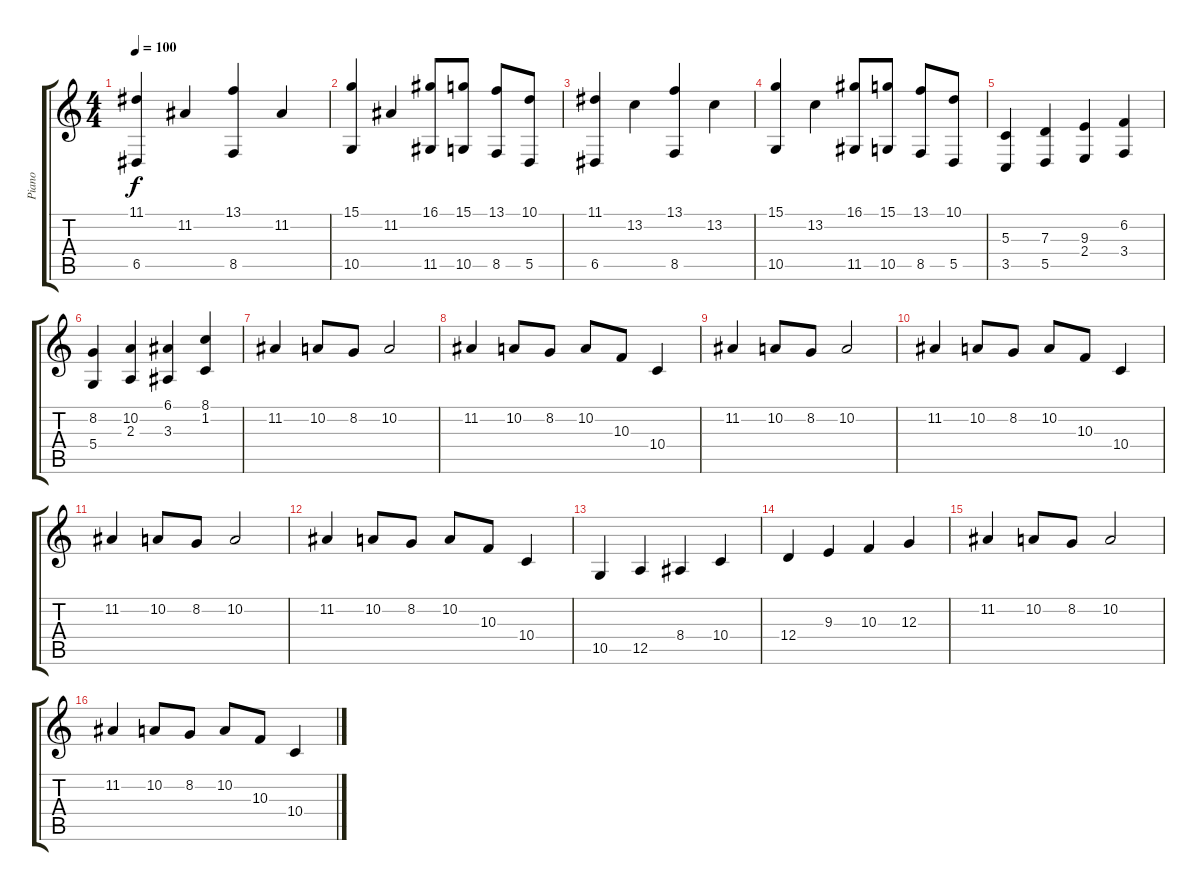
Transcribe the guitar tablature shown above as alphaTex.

\track ("Piano" "Piano") {instrument acousticgrandpiano}
\staff {score tabs}
\tuning (E4 B3 G3 D3 A2 E2) {hide}
\ts (4 4)
\tempo 100
\clef g2
\ks c
(11.1 6.5).4{dy f} 11.2.4 (13.1 8.5).4 11.2.4 |
(15.1 10.5).4 11.2.4 (16.1 11.5).8 (15.1 10.5).8 (13.1 8.5).8 (10.1 5.5).8 |
(11.1 6.5).4 13.2.4 (13.1 8.5).4 13.2.4 |
(15.1 10.5).4 13.2.4 (16.1 11.5).8 (15.1 10.5).8 (13.1 8.5).8 (10.1 5.5).8 |
(5.3 3.5).4 (7.3 5.5).4 (9.3 2.4).4 (6.2 3.4).4 |
(8.2 5.4).4 (10.2 2.3).4 (6.1 3.3).4 (8.1 1.2).4 |
11.2.4 10.2.8 8.2.8 10.2.2 |
11.2.4 10.2.8 8.2.8 10.2.8 10.3.8 10.4.4 |
11.2.4 10.2.8 8.2.8 10.2.2 |
11.2.4 10.2.8 8.2.8 10.2.8 10.3.8 10.4.4 |
11.2.4 10.2.8 8.2.8 10.2.2 |
11.2.4 10.2.8 8.2.8 10.2.8 10.3.8 10.4.4 |
10.5.4 12.5.4 8.4.4 10.4.4 |
12.4.4 9.3.4 10.3.4 12.3.4 |
11.2.4 10.2.8 8.2.8 10.2.2 |
11.2.4 10.2.8 8.2.8 10.2.8 10.3.8 10.4.4
